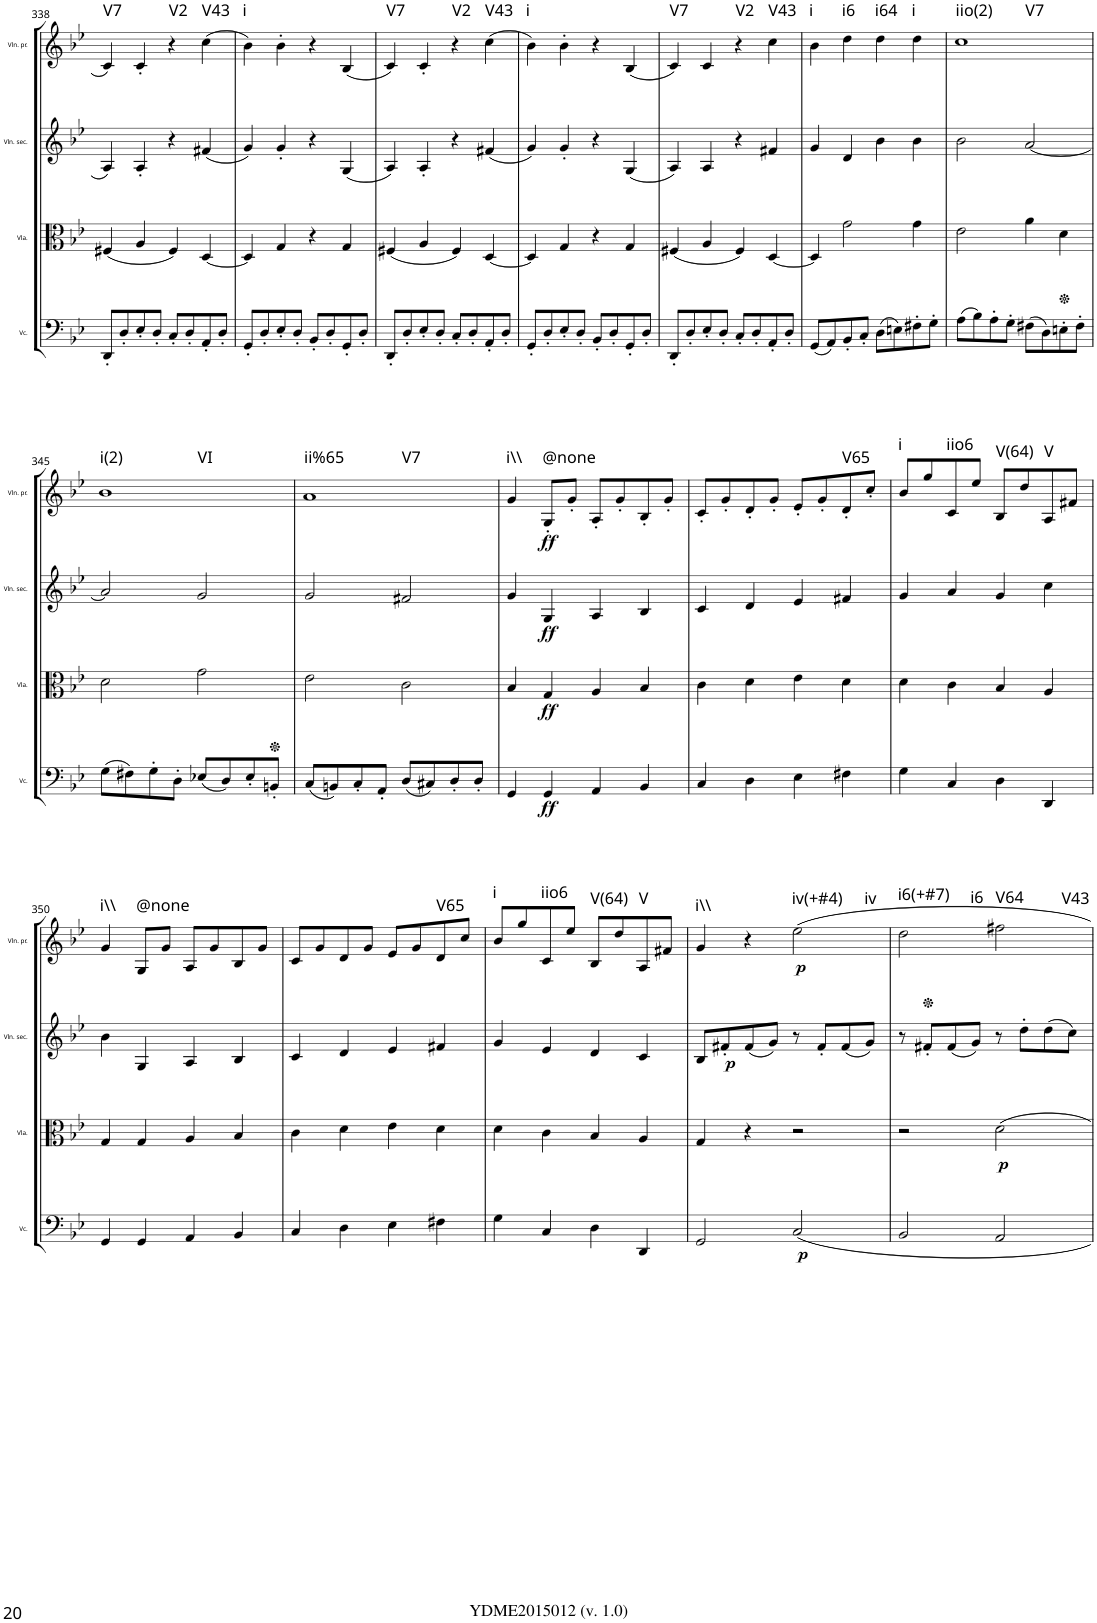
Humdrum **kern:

**kern	**dynam	**kern	**dynam	**kern	**dynam	**kern	**dynam	**harte
*part4	*part4	*part3	*part3	*part2	*part2	*part1	*part1	*part1
*staff4	*staff4	*staff3	*staff3	*staff2	*staff2	*staff1	*staff1	*
*I"Violoncelle	*	*I"Viola	*	*I"Violino secondo	*	*I"Violino primo	*	*
*I'Vc.	*	*I'Vla.	*	*I'Vln. sec.	*	*I'Vln. pr.	*	*
!!LO:PB:g=z
*clefF4	*	*clefC3	*	*clefG2	*	*clefG2	*	*
*k[b-e-]	*	*k[b-e-]	*	*k[b-e-]	*	*k[b-e-]	*	*
*B-:	*	*B-:	*	*B-:	*	*B-:	*	*
*M2/2	*	*M2/2	*	*M2/2	*	*M2/2	*	*
*met(c|)	*	*met(c|)	*	*met(c|)	*	*met(c|)	*	*
=338	=338	=338	=338	=338	=338	=338	=338	=338
!	!	!	!	!	!	!	!	!LO:H:kt=V7
8DD'/L	.	(4F#X/	.	4A/	.	4c/	.	N
8D'/	.	.	.	.	.	.	.	.
8E-'/	.	4A/	.	4A'/	.	4c'/	.	.
8D'/J	.	.	.	.	.	.	.	.
!	!	!	!	!	!	!	!	!LO:H:kt=V2
8C'/L	.	4F#/)	.	4r	.	4r	.	N
8D'/	.	.	.	.	.	.	.	.
!	!	!	!	!	!	!	!	!LO:H:kt=V43
8AA'/	.	[4D/	.	(4f#X/	.	(4cc\	.	N
8D'/J	.	.	.	.	.	.	.	.
=339	=339	=339	=339	=339	=339	=339	=339	=339
!	!	!	!	!	!	!	!	!LO:H:kt=i
8GG'/L	.	4D/]	.	4g/)	.	4b-\)	.	N
8D'/	.	.	.	.	.	.	.	.
8E-'/	.	4G/	.	4g'/	.	4b-'\	.	.
8D'/J	.	.	.	.	.	.	.	.
8BB-'/L	.	4r	.	4r	.	4r	.	.
8D'/	.	.	.	.	.	.	.	.
8GG'/	.	4G/	.	(4G/	.	(4B-/	.	.
8D'/J	.	.	.	.	.	.	.	.
=340	=340	=340	=340	=340	=340	=340	=340	=340
!	!	!	!	!	!	!	!	!LO:H:kt=V7
8DD'/L	.	(4F#X/	.	4A/)	.	4c/)	.	N
8D'/	.	.	.	.	.	.	.	.
8E-'/	.	4A/	.	4A'/	.	4c'/	.	.
8D'/J	.	.	.	.	.	.	.	.
!	!	!	!	!	!	!	!	!LO:H:kt=V2
8C'/L	.	4F#/)	.	4r	.	4r	.	N
8D'/	.	.	.	.	.	.	.	.
!	!	!	!	!	!	!	!	!LO:H:kt=V43
8AA'/	.	[4D/	.	(4f#X/	.	(4cc\	.	N
8D'/J	.	.	.	.	.	.	.	.
=341	=341	=341	=341	=341	=341	=341	=341	=341
!	!	!	!	!	!	!	!	!LO:H:kt=i
8GG'/L	.	4D/]	.	4g/)	.	4b-\)	.	N
8D'/	.	.	.	.	.	.	.	.
8E-'/	.	4G/	.	4g'/	.	4b-'\	.	.
8D'/J	.	.	.	.	.	.	.	.
8BB-'/L	.	4r	.	4r	.	4r	.	.
8D'/	.	.	.	.	.	.	.	.
8GG'/	.	4G/	.	(4G/	.	(4B-/	.	.
8D'/J	.	.	.	.	.	.	.	.
=342	=342	=342	=342	=342	=342	=342	=342	=342
!	!	!	!	!	!	!	!	!LO:H:kt=V7
8DD'/L	.	(4F#X/	.	4A/)	.	4c/)	.	N
8D'/	.	.	.	.	.	.	.	.
8E-'/	.	4A/	.	4A/	.	4c/	.	.
8D'/J	.	.	.	.	.	.	.	.
!	!	!	!	!	!	!	!	!LO:H:kt=V2
8C'/L	.	4F#/)	.	4r	.	4r	.	N
8D'/	.	.	.	.	.	.	.	.
!	!	!	!	!	!	!	!	!LO:H:kt=V43
8AA'/	.	[4D/	.	4f#X/	.	4cc\	.	N
8D'/J	.	.	.	.	.	.	.	.
=343	=343	=343	=343	=343	=343	=343	=343	=343
!	!	!	!	!	!	!	!	!LO:H:kt=i
(8GG/L	.	4D/]	.	4g/	.	4b-\	.	N
8AA/)	.	.	.	.	.	.	.	.
!	!	!	!	!	!	!	!	!LO:H:kt=i6
8BB-'/	.	2g\	.	4d/	.	4dd\	.	N
8C'/J	.	.	.	.	.	.	.	.
!	!	!	!	!	!	!	!	!LO:H:kt=i64
(8D\L	.	.	.	4b-\	.	4dd\	.	N
8En\)	.	.	.	.	.	.	.	.
!	!	!	!	!	!	!	!	!LO:H:kt=i
8F#X'\	.	4g\	.	4b-\	.	4dd\	.	N
8G'\J	.	.	.	.	.	.	.	.
=344	=344	=344	=344	=344	=344	=344	=344	=344
!	!	!	!	!	!	!	!	!LO:H:n=1:kt=iio(2)
!	!	!	!	!	!	!	!	!LO:H:n=2:kt=V7
(8A\L	.	2e-\	.	2b-\	.	1cc	.	N N
8B-\)	.	.	.	.	.	.	.	.
8A'\	.	.	.	.	.	.	.	.
8G'\J	.	.	.	.	.	.	.	.
(8F#X\L	.	4a\	.	[2a/	.	.	.	.
8D\)	.	.	.	.	.	.	.	.
8En'\	.	4d\	.	.	.	.	.	.
8F#'\J	.	.	.	.	.	.	.	.
!!LO:LB:g=z
=345	=345	=345	=345	=345	=345	=345	=345	=345
!	!	!	!	!	!	!	!	!LO:H:n=1:kt=i(2)
!	!	!	!	!	!	!	!	!LO:H:n=2:kt=VI
(8G\L	.	2d\	.	2a/]	.	1b-	.	N N
8F#X\)	.	.	.	.	.	.	.	.
8G'\	.	.	.	.	.	.	.	.
8D'\J	.	.	.	.	.	.	.	.
(8E-X/L	.	2g\	.	2g/	.	.	.	.
8D/)	.	.	.	.	.	.	.	.
8E-'/	.	.	.	.	.	.	.	.
8BBn'/J	.	.	.	.	.	.	.	.
=346	=346	=346	=346	=346	=346	=346	=346	=346
!	!	!	!	!	!	!	!	!LO:H:n=1:kt=ii%65
!	!	!	!	!	!	!	!	!LO:H:n=2:kt=V7
(8C/L	.	2e-\	.	2g/	.	1a	.	N N
8BBn/)	.	.	.	.	.	.	.	.
8C'/	.	.	.	.	.	.	.	.
8AA'/J	.	.	.	.	.	.	.	.
(8D/L	.	2c\	.	2f#X/	.	.	.	.
8C#X/)	.	.	.	.	.	.	.	.
8D'/	.	.	.	.	.	.	.	.
8D'/J	.	.	.	.	.	.	.	.
=347	=347	=347	=347	=347	=347	=347	=347	=347
!	!	!	!	!	!	!	!	!LO:H:kt=i\\
4GG/	.	4B-/	.	4g/	.	4g/	.	N
!	!LO:DY:b	!	!LO:DY:b	!	!LO:DY:b	!	!LO:DY:b	!LO:H:kt=@none
4GG/	ff	4G/	ff	4G/	ff	8G'/L	ff	N
.	.	.	.	.	.	8g'/J	.	.
4AA/	.	4A/	.	4A/	.	8A'/L	.	.
.	.	.	.	.	.	8g'/	.	.
4BB-/	.	4B-/	.	4B-/	.	8B-'/	.	.
.	.	.	.	.	.	8g'/J	.	.
=348	=348	=348	=348	=348	=348	=348	=348	=348
4C/	.	4c\	.	4c/	.	8c'/L	.	.
.	.	.	.	.	.	8g'/	.	.
4D\	.	4d\	.	4d/	.	8d'/	.	.
.	.	.	.	.	.	8g'/J	.	.
4E-\	.	4e-\	.	4e-/	.	8e-'/L	.	.
.	.	.	.	.	.	8g'/	.	.
!	!	!	!	!	!	!	!	!LO:H:kt=V65
4F#X\	.	4d\	.	4f#X/	.	8d'/	.	N
.	.	.	.	.	.	8cc'/J	.	.
=349	=349	=349	=349	=349	=349	=349	=349	=349
!	!	!	!	!	!	!	!	!LO:H:kt=i
4G\	.	4d\	.	4g/	.	8b-/L	.	N
.	.	.	.	.	.	8gg/	.	.
!	!	!	!	!	!	!	!	!LO:H:kt=iio6
4C/	.	4c\	.	4a/	.	8c/	.	N
.	.	.	.	.	.	8ee-/J	.	.
!	!	!	!	!	!	!	!	!LO:H:kt=V(64)
4D\	.	4B-/	.	4g/	.	8B-/L	.	N
.	.	.	.	.	.	8dd/	.	.
!	!	!	!	!	!	!	!	!LO:H:kt=V
4DD/	.	4A/	.	4cc\	.	8A/	.	N
.	.	.	.	.	.	8f#X/J	.	.
!!LO:LB:g=z
=350	=350	=350	=350	=350	=350	=350	=350	=350
!	!	!	!	!	!	!	!	!LO:H:kt=i\\
4GG/	.	4G/	.	4b-\	.	4g/	.	N
!	!	!	!	!	!	!	!	!LO:H:kt=@none
4GG/	.	4G/	.	4G/	.	8G/L	.	N
.	.	.	.	.	.	8g/J	.	.
4AA/	.	4A/	.	4A/	.	8A/L	.	.
.	.	.	.	.	.	8g/	.	.
4BB-/	.	4B-/	.	4B-/	.	8B-/	.	.
.	.	.	.	.	.	8g/J	.	.
=351	=351	=351	=351	=351	=351	=351	=351	=351
4C/	.	4c\	.	4c/	.	8c/L	.	.
.	.	.	.	.	.	8g/	.	.
4D\	.	4d\	.	4d/	.	8d/	.	.
.	.	.	.	.	.	8g/J	.	.
4E-\	.	4e-\	.	4e-/	.	8e-/L	.	.
.	.	.	.	.	.	8g/	.	.
!	!	!	!	!	!	!	!	!LO:H:kt=V65
4F#X\	.	4d\	.	4f#X/	.	8d/	.	N
.	.	.	.	.	.	8cc/J	.	.
=352	=352	=352	=352	=352	=352	=352	=352	=352
!	!	!	!	!	!	!	!	!LO:H:kt=i
4G\	.	4d\	.	4g/	.	8b-/L	.	N
.	.	.	.	.	.	8gg/	.	.
!	!	!	!	!	!	!	!	!LO:H:kt=iio6
4C/	.	4c\	.	4e-/	.	8c/	.	N
.	.	.	.	.	.	8ee-/J	.	.
!	!	!	!	!	!	!	!	!LO:H:kt=V(64)
4D\	.	4B-/	.	4d/	.	8B-/L	.	N
.	.	.	.	.	.	8dd/	.	.
!	!	!	!	!	!	!	!	!LO:H:kt=V
4DD/	.	4A/	.	4c/	.	8A/	.	N
.	.	.	.	.	.	8f#X/J	.	.
=353	=353	=353	=353	=353	=353	=353	=353	=353
!	!	!	!	!	!	!	!	!LO:H:kt=i\\
2GG/	.	4G/	.	8B-/L	.	4g/	.	N
!	!	!	!	!	!LO:DY:b	!	!	!
.	.	.	.	8f#X'/	p	.	.	.
.	.	4r	.	(8f#/	.	4r	.	.
.	.	.	.	8g/J)	.	.	.	.
!	!LO:DY:b	!	!	!	!	!	!LO:DY:b	!LO:H:n=1:kt=iv(+#4)
!	!	!	!	!	!	!	!	!LO:H:n=2:kt=iv
2C/	p	2r	.	8r	.	2ee-\	p	N N
.	.	.	.	8f#'/L	.	.	.	.
.	.	.	.	(8f#/	.	.	.	.
.	.	.	.	8g/J)	.	.	.	.
=354	=354	=354	=354	=354	=354	=354	=354	=354
!	!	!	!	!	!	!	!	!LO:H:n=1:kt=i6(+#7)
!	!	!	!	!	!	!	!	!LO:H:n=2:kt=i6
2BB-/	.	2r	.	8r	.	2dd\	.	N N
.	.	.	.	8f#X'/L	.	.	.	.
.	.	.	.	(8f#/	.	.	.	.
.	.	.	.	8g/J)	.	.	.	.
!	!	!	!LO:DY:b	!	!	!	!	!LO:H:n=1:kt=V64
!	!	!	!	!	!	!	!	!LO:H:n=2:kt=V43
2AA/	.	2d\	p	8r	.	2ff#X\	.	N N
.	.	.	.	8dd'\L	.	.	.	.
.	.	.	.	(8dd\	.	.	.	.
.	.	.	.	8cc\J)	.	.	.	.
=	=	=	=	=	=	=	=	=
*-	*-	*-	*-	*-	*-	*-	*-	*-
